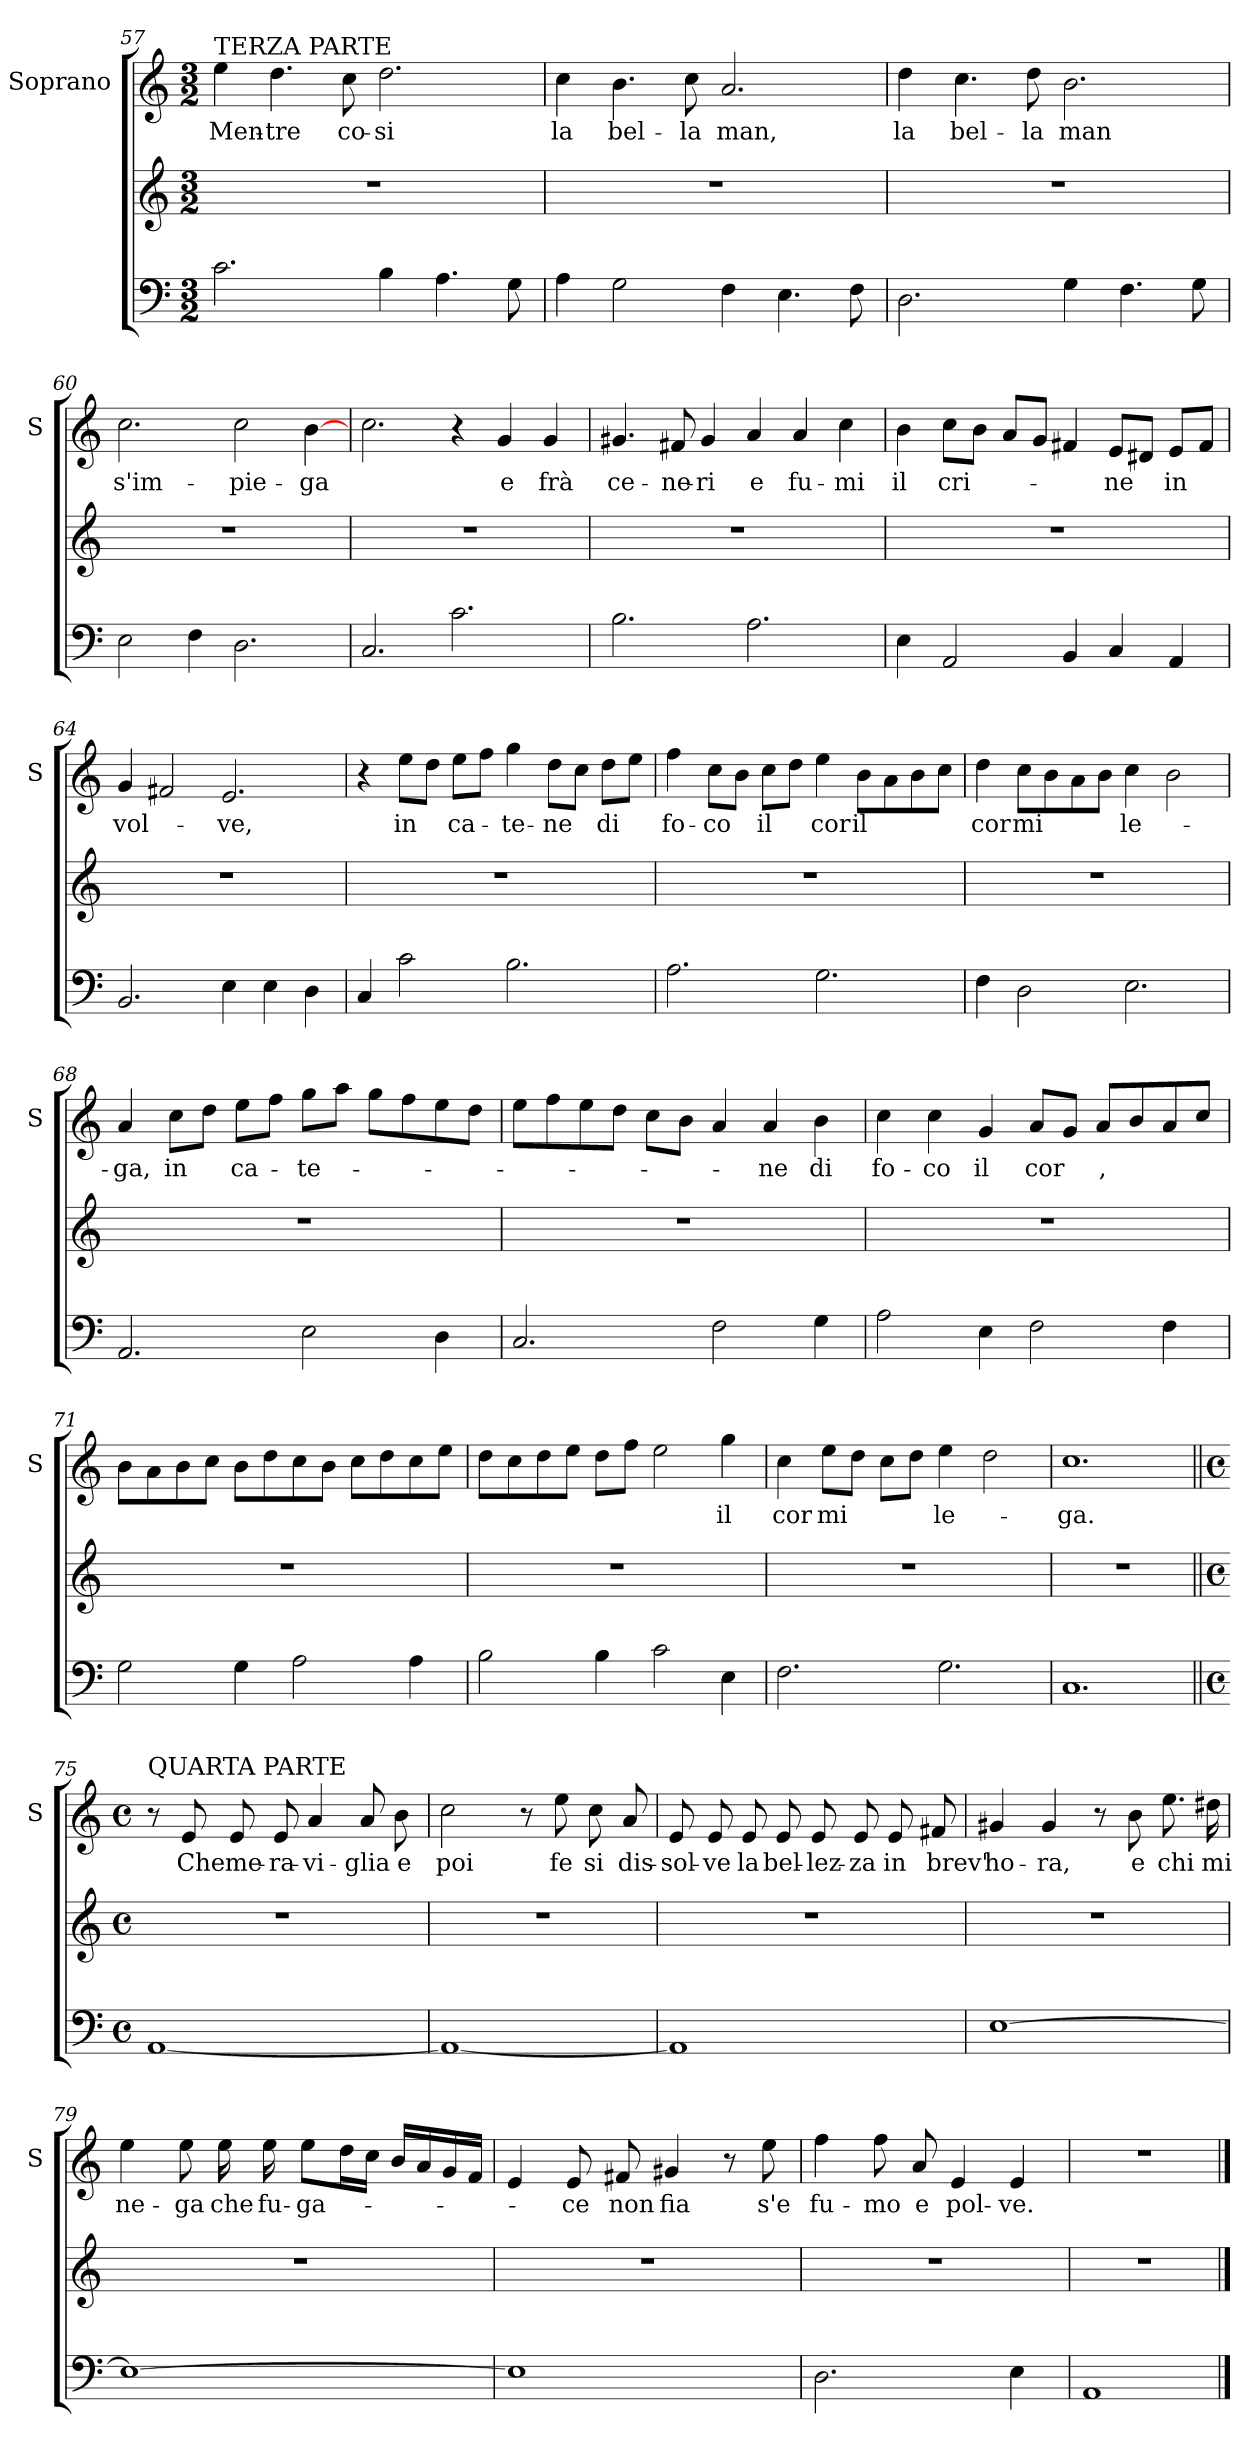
**kern	**kern	**kern	**text
*part2	*part2	*part1	*part1
*staff3	*staff2	*staff1	*staff1
*	*	*I"Soprano	*
*	*	*I'S	*
!!LO:LB:g=z
*clefF4	*clefG2	*clefG2	*
*k[]	*k[]	*k[]	*
*C:	*C:	*C:	*
*M3/2	*M3/2	*M3/2	*
=57	=57	=57	=57
!	!	!LO:TX:a:t=TERZA PARTE	!
!	!	!	!LO:LY:b
2.c\	1.r	4ee\	Men-
!	!	!	!LO:LY:b
.	.	4.dd\	-tre
!	!	!	!LO:LY:b
.	.	8cc\	co-
!	!	!	!LO:LY:b
4B\	.	2.dd\	-si
4.A\	.	.	.
8G\	.	.	.
=58	=58	=58	=58
!	!	!	!LO:LY:b
4A\	1.r	4cc\	la
!	!	!	!LO:LY:b
2G\	.	4.b\	bel-
!	!	!	!LO:LY:b
.	.	8cc\	-la
!	!	!	!LO:LY:b
4F\	.	2.a/	man,
4.E\	.	.	.
8F\	.	.	.
=59	=59	=59	=59
!	!	!	!LO:LY:b
2.D\	1.r	4dd\	la
!	!	!	!LO:LY:b
.	.	4.cc\	bel-
!	!	!	!LO:LY:b
.	.	8dd\	-la
!	!	!	!LO:LY:b
4G\	.	2.b\	man
4.F\	.	.	.
8G\	.	.	.
=60	=60	=60	=60
!	!	!	!LO:LY:b
2E\	1.r	2.cc\	s'im-
4F\	.	.	.
!	!	!	!LO:LY:b
2.D\	.	2cc\	-pie-
!	!	!	!LO:LY:b
.	.	[4b\	-ga
=61	=61	=61	=61
2.C/	1.r	2.cc\	.
2.c\	.	4r	.
!	!	!	!LO:LY:b
.	.	4g/	e
!	!	!	!LO:LY:b
.	.	4g/	frà
!!LO:LB:g=z
=62	=62	=62	=62
!	!	!	!LO:LY:b
2.B\	1.r	4.g#X/	ce-
!	!	!	!LO:LY:b
.	.	8f#X/	-ne-
!	!	!	!LO:LY:b
.	.	4g#/	-ri
!	!	!	!LO:LY:b
2.A\	.	4a/	e
!	!	!	!LO:LY:b
.	.	4a/	fu-
!	!	!	!LO:LY:b
.	.	4cc\	-mi
=63	=63	=63	=63
!	!	!	!LO:LY:b
4E\	1.r	4b\	il
!	!	!	!LO:LY:b
2AA/	.	8cc\L	cri-
.	.	8b\J	.
.	.	8a/L	.
.	.	8g/J	.
4BB/	.	4f#X/	.
!	!	!	!LO:LY:b
4C/	.	8e/L	-ne
.	.	8d#X/J	.
!	!	!	!LO:LY:b
4AA/	.	8e/L	in
.	.	8f#/J	.
=64	=64	=64	=64
!	!	!	!LO:LY:b
2.BB/	1.r	4g/	vol-
.	.	2f#X/	.
!	!	!	!LO:LY:b
4E\	.	2.e/	-ve,
4E\	.	.	.
4D\	.	.	.
=65	=65	=65	=65
4C/	1.r	4r	.
!	!	!	!LO:LY:b
2c\	.	8ee\L	in
.	.	8dd\J	.
!	!	!	!LO:LY:b
.	.	8ee\L	ca-
.	.	8ff\J	.
!	!	!	!LO:LY:b
2.B\	.	4gg\	-te-
!	!	!	!LO:LY:b
.	.	8dd\L	-ne
.	.	8cc\J	.
!	!	!	!LO:LY:b
.	.	8dd\L	di
.	.	8ee\J	.
!!LO:PB:g=z
=66	=66	=66	=66
!	!	!	!LO:LY:b
2.A\	1.r	4ff\	fo-
!	!	!	!LO:LY:b
.	.	8cc\L	-co
.	.	8b\J	.
!	!	!	!LO:LY:b
.	.	8cc\L	il
.	.	8dd\J	.
!	!	!	!LO:LY:b
2.G\	.	4ee\	cor
!	!	!	!LO:LY:b
.	.	8b\L	il
.	.	8a\	.
.	.	8b\	.
.	.	8cc\J	.
=67	=67	=67	=67
!	!	!	!LO:LY:b
4F\	1.r	4dd\	cor
!	!	!	!LO:LY:b
2D\	.	8cc\L	mi
.	.	8b\	.
.	.	8a\	.
.	.	8b\J	.
!	!	!	!LO:LY:b
2.E\	.	4cc\	le-
.	.	2b\	.
=68	=68	=68	=68
!	!	!	!LO:LY:b
2.AA/	1.r	4a/	-ga,
!	!	!	!LO:LY:b
.	.	8cc\L	in
.	.	8dd\J	.
!	!	!	!LO:LY:b
.	.	8ee\L	ca-
.	.	8ff\J	.
!	!	!	!LO:LY:b
2E\	.	8gg\L	-te-
.	.	8aa\J	.
.	.	8gg\L	.
.	.	8ff\	.
4D\	.	8ee\	.
.	.	8dd\J	.
=69	=69	=69	=69
2.C/	1.r	8ee\L	.
.	.	8ff\	.
.	.	8ee\	.
.	.	8dd\J	.
.	.	8cc\L	.
.	.	8b\J	.
2F\	.	4a/	.
!	!	!	!LO:LY:b
.	.	4a/	-ne
!	!	!	!LO:LY:b
4G\	.	4b\	di
!!LO:LB:g=z
=70	=70	=70	=70
!	!	!	!LO:LY:b
2A\	1.r	4cc\	fo-
!	!	!	!LO:LY:b
.	.	4cc\	-co
!	!	!	!LO:LY:b
4E\	.	4g/	il
!	!	!	!LO:LY:b
2F\	.	8a/L	cor
.	.	8g/J	.
!	!	!	!LO:LY:b
.	.	8a/L	,
.	.	8b/	.
4F\	.	8a/	.
.	.	8cc/J	.
=71	=71	=71	=71
2G\	1.r	8b\L	.
.	.	8a\	.
.	.	8b\	.
.	.	8cc\J	.
4G\	.	8b\L	.
.	.	8dd\	.
2A\	.	8cc\	.
.	.	8b\J	.
.	.	8cc\L	.
.	.	8dd\	.
4A\	.	8cc\	.
.	.	8ee\J	.
=72	=72	=72	=72
2B\	1.r	8dd\L	.
.	.	8cc\	.
.	.	8dd\	.
.	.	8ee\J	.
4B\	.	8dd\L	.
.	.	8ff\J	.
2c\	.	2ee\	.
!	!	!	!LO:LY:b
4E\	.	4gg\	il
=73	=73	=73	=73
!	!	!	!LO:LY:b
2.F\	1.r	4cc\	cor
!	!	!	!LO:LY:b
.	.	8ee\L	mi
.	.	8dd\J	.
.	.	8cc\L	.
.	.	8dd\J	.
!	!	!	!LO:LY:b
2.G\	.	4ee\	le-
.	.	2dd\	.
=74	=74	=74	=74
!	!	!	!LO:LY:b
1.C	1.r	1.cc	-ga.
!!LO:LB:g=z
=75||	=75||	=75||	=75||
*M4/4	*M4/4	*M4/4	*
*met(c)	*met(c)	*met(c)	*
!	!	!LO:TX:a:t=QUARTA PARTE	!
[1AA	1r	8r	.
!	!	!	!LO:LY:b
.	.	8e/	Che
!	!	!	!LO:LY:b
.	.	8e/	me-
!	!	!	!LO:LY:b
.	.	8e/	-ra-
!	!	!	!LO:LY:b
.	.	4a/	-vi-
!	!	!	!LO:LY:b
.	.	8a/	-glia
!	!	!	!LO:LY:b
.	.	8b\	e
=76	=76	=76	=76
!	!	!	!LO:LY:b
1AA_	1r	2cc\	poi
.	.	8r	.
!	!	!	!LO:LY:b
.	.	8ee\	fe
!	!	!	!LO:LY:b
.	.	8cc\	si
!	!	!	!LO:LY:b
.	.	8a/	dis-
=77	=77	=77	=77
!	!	!	!LO:LY:b
1AA]	1r	8e/	-sol-
!	!	!	!LO:LY:b
.	.	8e/	-ve
!	!	!	!LO:LY:b
.	.	8e/	la
!	!	!	!LO:LY:b
.	.	8e/	bel-
!	!	!	!LO:LY:b
.	.	8e/	-lez-
!	!	!	!LO:LY:b
.	.	8e/	-za
!	!	!	!LO:LY:b
.	.	8e/	in
!	!	!	!LO:LY:b
.	.	8f#X/	brev'
=78	=78	=78	=78
!	!	!	!LO:LY:b
[1E	1r	4g#X/	ho-
!	!	!	!LO:LY:b
.	.	4g#/	-ra,
.	.	8r	.
!	!	!	!LO:LY:b
.	.	8b\	e
!	!	!	!LO:LY:b
.	.	8.ee\	chi
!	!	!	!LO:LY:b
.	.	16dd#X\	mi
!!LO:LB:g=z
=79	=79	=79	=79
!	!	!	!LO:LY:b
1E_	1r	4ee\	ne-
!	!	!	!LO:LY:b
.	.	8ee\	-ga
!	!	!	!LO:LY:b
.	.	16ee\	che
!	!	!	!LO:LY:b
.	.	16ee\	fu-
!	!	!	!LO:LY:b
.	.	8ee\L	-ga-
.	.	16dd\L	.
.	.	16cc\JJ	.
.	.	16b/LL	.
.	.	16a/	.
.	.	16g/	.
.	.	16f/JJ	.
=80	=80	=80	=80
1E]	1r	4e/	.
!	!	!	!LO:LY:b
.	.	8e/	-ce
!	!	!	!LO:LY:b
.	.	8f#X/	non
!	!	!	!LO:LY:b
.	.	4g#X/	fia
.	.	8r	.
!	!	!	!LO:LY:b
.	.	8ee\	s'e
=81	=81	=81	=81
!	!	!	!LO:LY:b
2.D\	1r	4ff\	fu-
!	!	!	!LO:LY:b
.	.	8ff\	-mo
!	!	!	!LO:LY:b
.	.	8a/	e
!	!	!	!LO:LY:b
.	.	4e/	pol-
!	!	!	!LO:LY:b
4E\	.	4e/	-ve.
=82	=82	=82	=82
1AA	1r	1r	.
==	==	==	==
*-	*-	*-	*-
